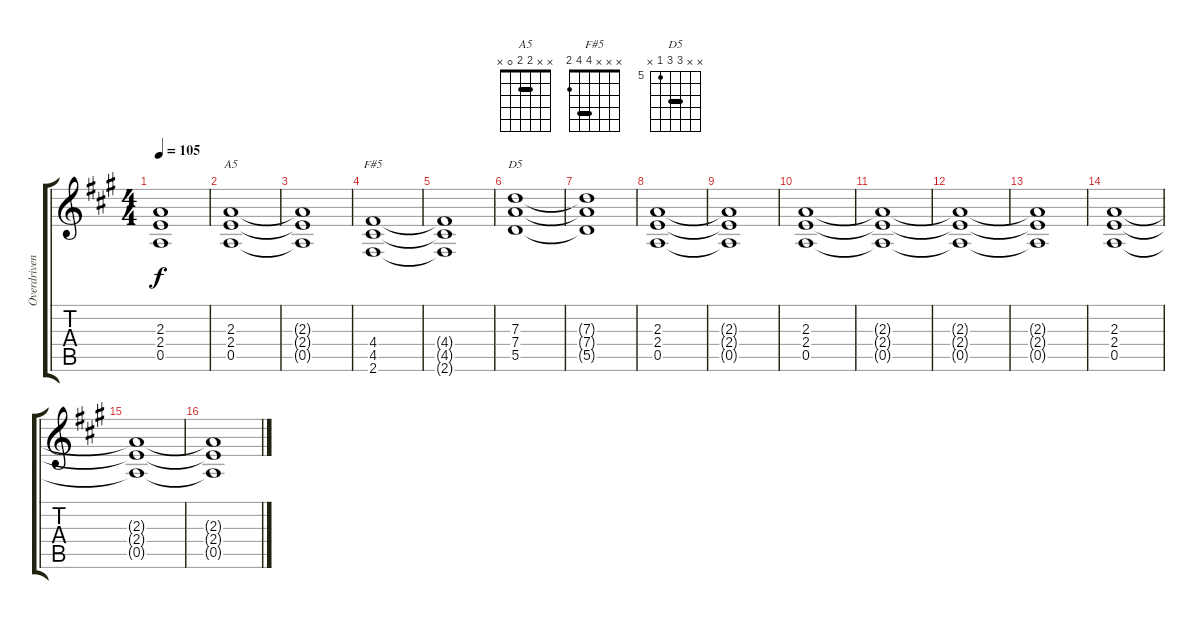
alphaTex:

\track ("Overdriven Guitar" "Overdriven") {instrument overdrivenguitar}
\staff {score tabs}
\tuning (E4 B3 G3 D3 A2 E2) {hide}
\chord ("A5" x x 2 2 0 x) {barre 2}
\chord ("F#5" x x x 4 4 2) {barre 4}
\chord ("D5" x x 7 7 5 x) {firstfret 5 barre 7}
\ts (4 4)
\tempo 105
\clef g2
\ks a
(2.3{t} 2.4{t} 0.5{t}).1{dy f} |
(2.3 2.4 0.5).1{ch "A5"} |
(2.3{t} 2.4{t} 0.5{t}).1 |
(4.4 4.5 2.6).1{ch "F#5"} |
(4.4{t} 4.5{t} 2.6{t}).1 |
(7.3 7.4 5.5).1{ch "D5"} |
(7.3{t} 7.4{t} 5.5{t}).1 |
(2.3 2.4 0.5).1 |
(2.3{t} 2.4{t} 0.5{t}).1 |
(2.3 2.4 0.5).1 |
(2.3{t} 2.4{t} 0.5{t}).1 |
(2.3{t} 2.4{t} 0.5{t}).1 |
(2.3{t} 2.4{t} 0.5{t}).1 |
(2.3 2.4 0.5).1 |
(2.3{t} 2.4{t} 0.5{t}).1 |
(2.3{t} 2.4{t} 0.5{t}).1
